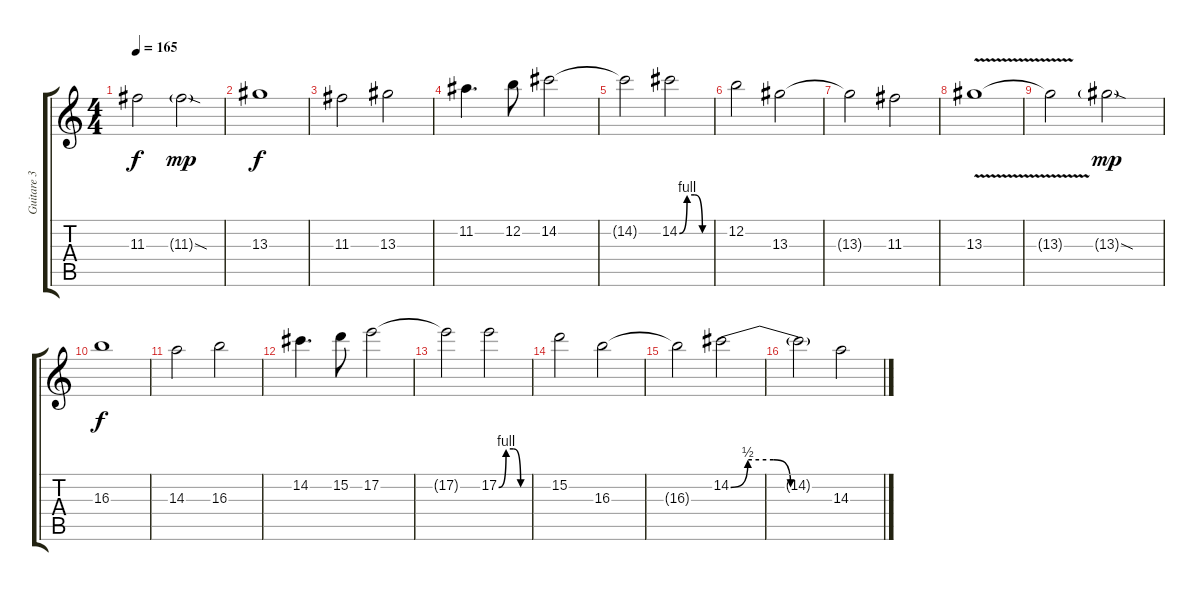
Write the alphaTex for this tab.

\track ("Guitare 3" "Guitare 3") {instrument overdrivenguitar}
\staff {score tabs}
\tuning (E4 B3 G3 D3 A2 E2) {hide}
\ts (4 4)
\tempo 165
\clef g2
\ks c
11.3{t}.2{dy f} 11.3{sod g}.2{dy mp} |
13.3.1{dy f} |
11.3.2 13.3.2 |
11.2.4{d} 12.2.8 14.2.2 |
14.2{t}.2 14.2{be (custom 0 0 15 4 30 4 45 0 60 0)}.2 |
12.2.2 13.3.2 |
13.3{t}.2 11.3.2 |
13.3{v}.1 |
13.3{t}.2 13.3{sod g}.2{dy mp} |
16.3.1{dy f} |
14.3.2 16.3.2 |
14.2.4{d} 15.2.8 17.2.2 |
17.2{t}.2 17.2{be (custom 0 0 15 4 30 4 45 0 60 0)}.2 |
15.2.2 16.3.2 |
16.3{t}.2 14.2{be (custom 0 0 10 2 25 2 35 0 60 0)}.2 |
14.2{t}.2 14.3.2
